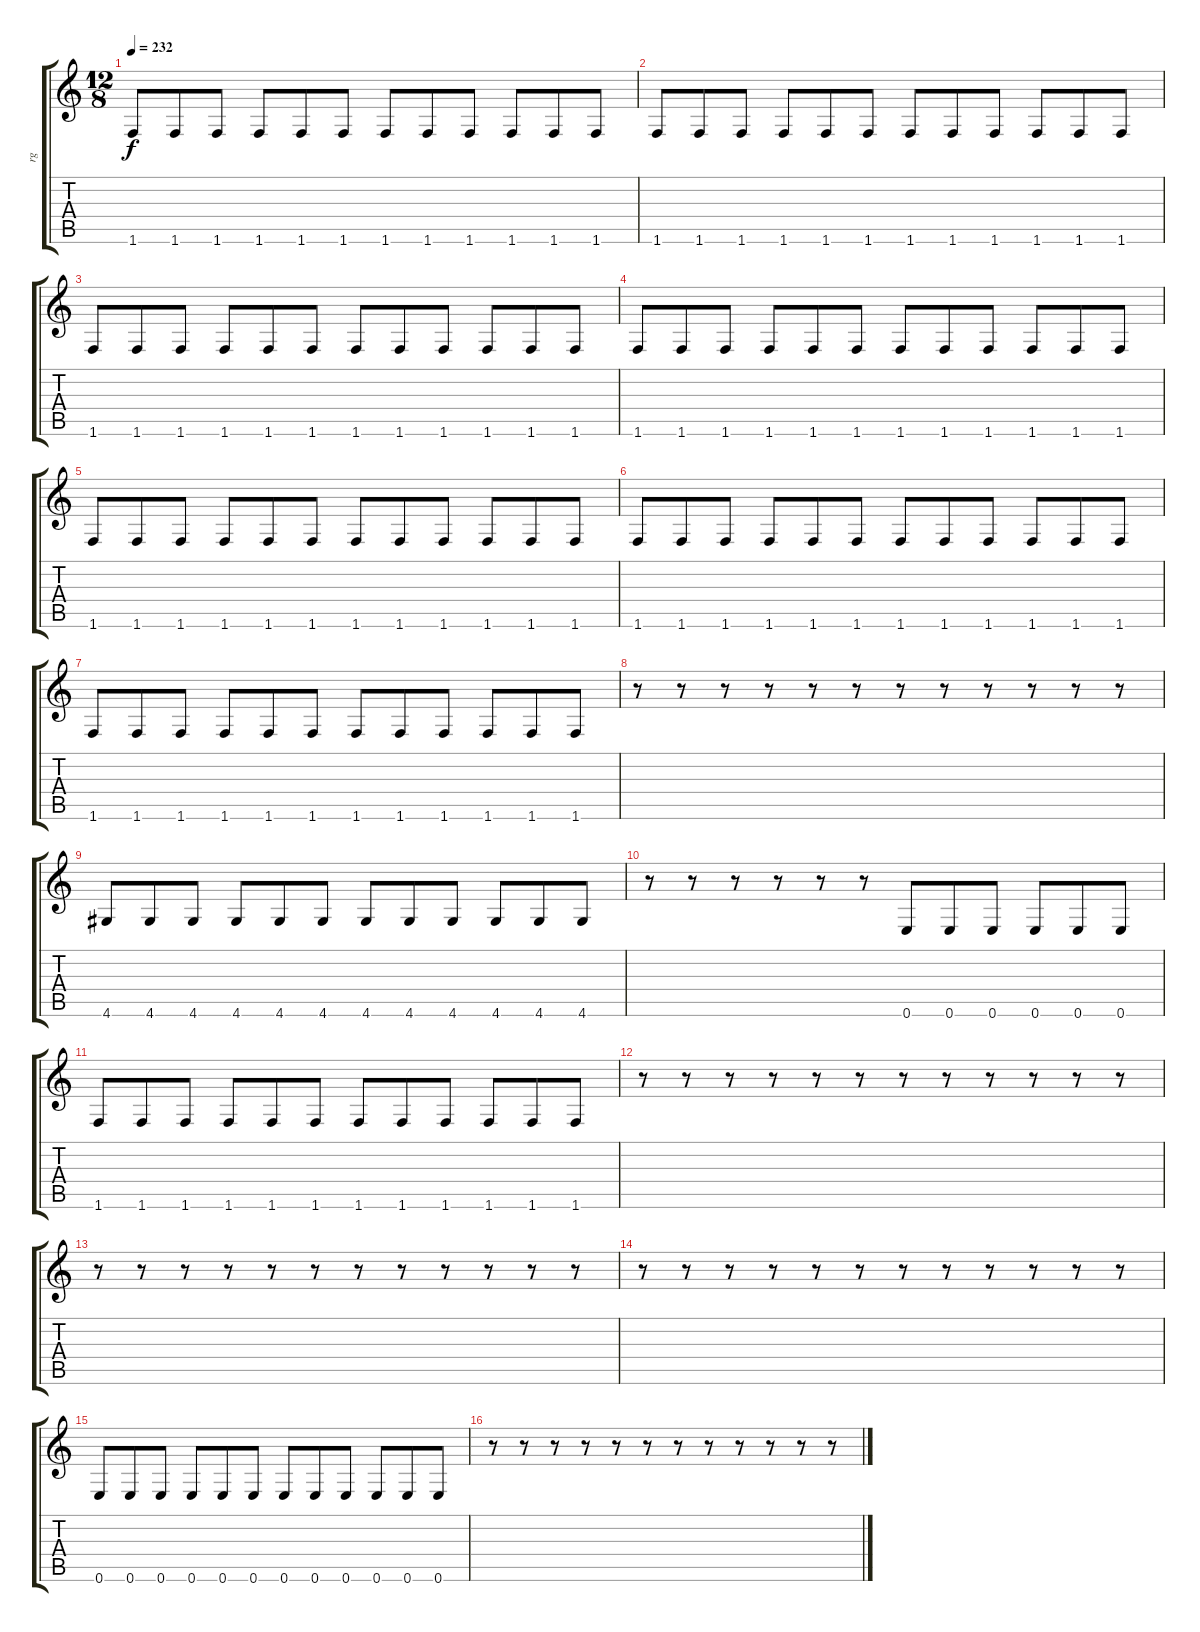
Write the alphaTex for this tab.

\track ("rg" "rg") {instrument distortionguitar}
\staff {score tabs}
\tuning (E4 B3 G3 D3 A2 E2) {hide}
\ts (12 8)
\tempo 232
\clef g2
\ks c
1.6.8{dy f} 1.6.8 1.6.8 1.6.8 1.6.8 1.6.8 1.6.8 1.6.8 1.6.8 1.6.8 1.6.8 1.6.8 |
1.6.8 1.6.8 1.6.8 1.6.8 1.6.8 1.6.8 1.6.8 1.6.8 1.6.8 1.6.8 1.6.8 1.6.8 |
1.6.8 1.6.8 1.6.8 1.6.8 1.6.8 1.6.8 1.6.8 1.6.8 1.6.8 1.6.8 1.6.8 1.6.8 |
1.6.8 1.6.8 1.6.8 1.6.8 1.6.8 1.6.8 1.6.8 1.6.8 1.6.8 1.6.8 1.6.8 1.6.8 |
1.6.8 1.6.8 1.6.8 1.6.8 1.6.8 1.6.8 1.6.8 1.6.8 1.6.8 1.6.8 1.6.8 1.6.8 |
1.6.8 1.6.8 1.6.8 1.6.8 1.6.8 1.6.8 1.6.8 1.6.8 1.6.8 1.6.8 1.6.8 1.6.8 |
1.6.8 1.6.8 1.6.8 1.6.8 1.6.8 1.6.8 1.6.8 1.6.8 1.6.8 1.6.8 1.6.8 1.6.8 |
r.8 r.8 r.8 r.8 r.8 r.8 r.8 r.8 r.8 r.8 r.8 r.8 |
4.6.8 4.6.8 4.6.8 4.6.8 4.6.8 4.6.8 4.6.8 4.6.8 4.6.8 4.6.8 4.6.8 4.6.8 |
r.8 r.8 r.8 r.8 r.8 r.8 0.6.8 0.6.8 0.6.8 0.6.8 0.6.8 0.6.8 |
1.6.8 1.6.8 1.6.8 1.6.8 1.6.8 1.6.8 1.6.8 1.6.8 1.6.8 1.6.8 1.6.8 1.6.8 |
r.8 r.8 r.8 r.8 r.8 r.8 r.8 r.8 r.8 r.8 r.8 r.8 |
r.8 r.8 r.8 r.8 r.8 r.8 r.8 r.8 r.8 r.8 r.8 r.8 |
r.8 r.8 r.8 r.8 r.8 r.8 r.8 r.8 r.8 r.8 r.8 r.8 |
0.6.8 0.6.8 0.6.8 0.6.8 0.6.8 0.6.8 0.6.8 0.6.8 0.6.8 0.6.8 0.6.8 0.6.8 |
r.8 r.8 r.8 r.8 r.8 r.8 r.8 r.8 r.8 r.8 r.8 r.8
